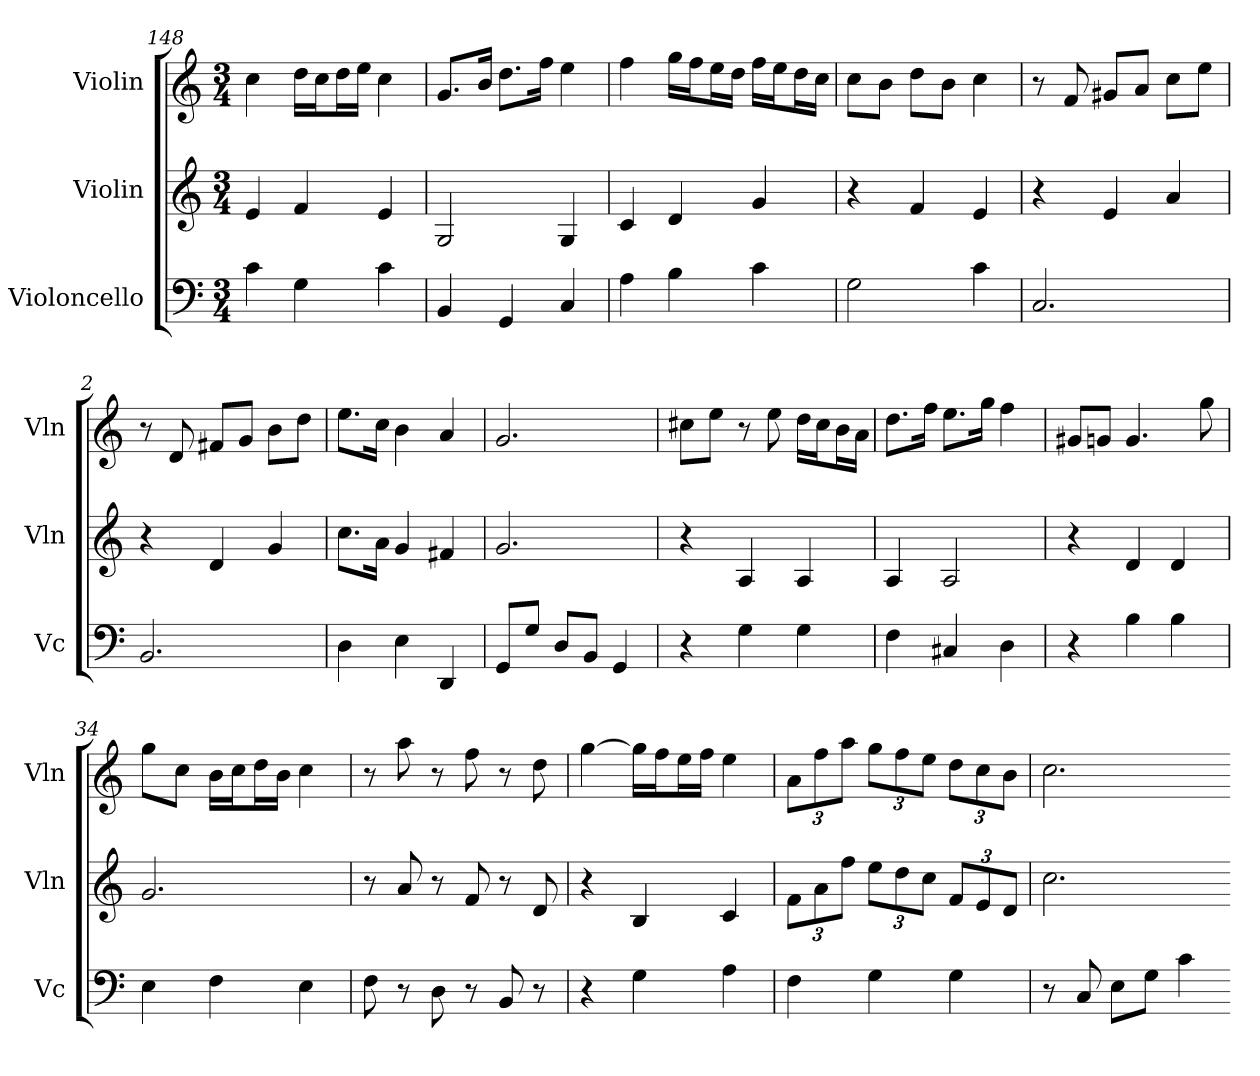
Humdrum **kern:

**kern	**kern	**kern
*part3	*part2	*part1
*staff3	*staff2	*staff1
*I"Violoncello	*I"Violin	*I"Violin
*I'Vc	*I'Vln	*I'Vln
*k[]	*k[]	*k[]
*M3/4	*M3/4	*M3/4
*MM120	*MM120	*MM120
=148	=148	=148
4c	4e	4cc
4G	4f	16ddLL
.	.	16ccJ
.	.	16ddL
.	.	16eeJJ
4c	4e	4cc
=60	=60	=60
4BB	2G	8.gL
.	.	16bJk
4GG	.	8.ddL
.	.	16ffJk
4C	4G	4ee
=171	=171	=171
4A	4c	4ff
4B	4d	16ggLL
.	.	16ffJ
.	.	16eeL
.	.	16ddJJ
4c	4g	16ffLL
.	.	16eeJ
.	.	16ddL
.	.	16ccJJ
=53	=53	=53
2G	4r	8ccL
.	.	8bJ
.	4f	8ddL
.	.	8bJ
4c	4e	4cc
=146	=146	=146
2.C	4r	8r
.	.	8f
.	4e	8g#XL
.	.	8aJ
.	4a	8ccL
.	.	8eeJ
=2	=2	=2
2.BB	4r	8r
.	.	8d
.	4d	8f#XL
.	.	8gJ
.	4g	8bL
.	.	8ddJ
=36	=36	=36
4D	8.ccL	8.eeL
.	16aJk	16ccJk
4E	4g	4b
4DD	4f#X	4a
=91	=91	=91
8GGL	2.g	2.g
8GJ	.	.
8DL	.	.
8BBJ	.	.
4GG	.	.
=66	=66	=66
4r	4r	8cc#XL
.	.	8eeJ
4G	4A	8r
.	.	8ee
4G	4A	16ddLL
.	.	16cc#J
.	.	16bL
.	.	16aJJ
=121	=121	=121
4F	4A	8.ddL
.	.	16ffJk
4C#X	2A	8.eeL
.	.	16ggJk
4D	.	4ff
=7	=7	=7
4r	4r	8g#XL
.	.	8gnJ
4B	4d	4.g
4B	4d	.
.	.	8gg
=34	=34	=34
4E	2.g	8ggL
.	.	8ccJ
4F	.	16bLL
.	.	16ccJ
.	.	16ddL
.	.	16bJJ
4E	.	4cc
=76	=76	=76
8F	8r	8r
8r	8a	8aa
8D	8r	8r
8r	8f	8ff
8BB	8r	8r
8r	8d	8dd
=58	=58	=58
4r	4r	[4gg
4G	4B	16ggLL]
.	.	16ffJ
.	.	16eeL
.	.	16ffJJ
4A	4c	4ee
=109	=109	=109
4F	12fL	12aL
.	12a	12ff
.	12ffJ	12aaJ
4G	12eeL	12ggL
.	12dd	12ff
.	12ccJ	12eeJ
4G	12fL	12ddL
.	12e	12cc
.	12dJ	12bJ
=79	=79	=79
8r	2.cc	2.cc
8C	.	.
8EL	.	.
8GJ	.	.
4c	.	.
=-	=-	=-
*-	*-	*-
